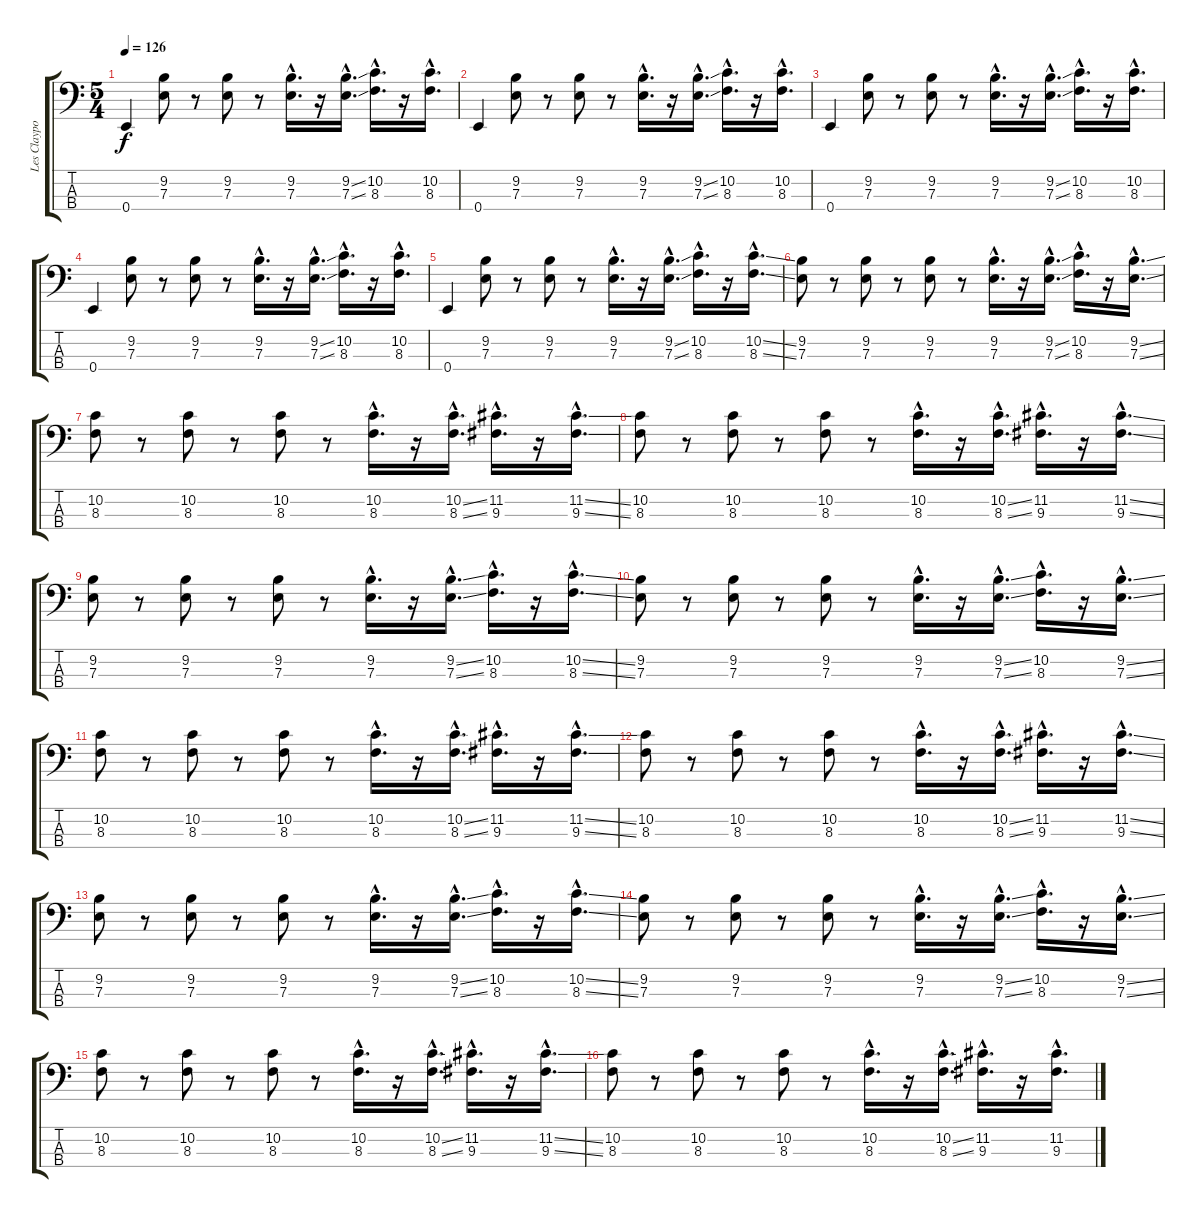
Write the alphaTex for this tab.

\track ("Les Claypool / Bass" "Les Claypo") {instrument slapbass2}
\staff {score tabs}
\tuning (G2 D2 A1 E1) {hide}
\ts (5 4)
\tempo 126
\clef f4
\ks c
0.4.4{dy f} (9.2 7.3).8 r.8 (9.2 7.3).8 r.8 (9.2{hac} 7.3{hac}).16{d} r.16 (9.2{ss hac} 7.3{ss hac}).16{d} (10.2{hac} 8.3{hac}).16{d} r.16 (10.2{hac} 8.3{hac}).16{d} |
0.4.4 (9.2 7.3).8 r.8 (9.2 7.3).8 r.8 (9.2{hac} 7.3{hac}).16{d} r.16 (9.2{ss hac} 7.3{ss hac}).16{d} (10.2{hac} 8.3{hac}).16{d} r.16 (10.2{hac} 8.3{hac}).16{d} |
0.4.4 (9.2 7.3).8 r.8 (9.2 7.3).8 r.8 (9.2{hac} 7.3{hac}).16{d} r.16 (9.2{ss hac} 7.3{ss hac}).16{d} (10.2{hac} 8.3{hac}).16{d} r.16 (10.2{hac} 8.3{hac}).16{d} |
0.4.4{volume 14} (9.2 7.3).8 r.8 (9.2 7.3).8 r.8 (9.2{hac} 7.3{hac}).16{d} r.16 (9.2{ss hac} 7.3{ss hac}).16{d} (10.2{hac} 8.3{hac}).16{d} r.16 (10.2{hac} 8.3{hac}).16{d} |
0.4.4 (9.2 7.3).8 r.8 (9.2 7.3).8 r.8 (9.2{hac} 7.3{hac}).16{d} r.16 (9.2{ss hac} 7.3{ss hac}).16{d} (10.2{hac} 8.3{hac}).16{d} r.16 (10.2{ss hac} 8.3{ss hac}).16{d} |
(9.2 7.3).8 r.8 (9.2 7.3).8 r.8 (9.2 7.3).8 r.8 (9.2{hac} 7.3{hac}).16{d} r.16 (9.2{ss hac} 7.3{ss hac}).16{d} (10.2{hac} 8.3{hac}).16{d} r.16 (9.2{ss hac} 7.3{ss hac}).16{d} |
(10.2 8.3).8 r.8 (10.2 8.3).8 r.8 (10.2 8.3).8 r.8 (10.2{hac} 8.3{hac}).16{d} r.16 (10.2{ss hac} 8.3{ss hac}).16{d} (11.2{hac} 9.3{hac}).16{d} r.16 (11.2{ss hac} 9.3{ss hac}).16{d} |
(10.2 8.3).8 r.8 (10.2 8.3).8 r.8 (10.2 8.3).8 r.8 (10.2{hac} 8.3{hac}).16{d} r.16 (10.2{ss hac} 8.3{ss hac}).16{d} (11.2{hac} 9.3{hac}).16{d} r.16 (11.2{ss hac} 9.3{ss hac}).16{d} |
(9.2 7.3).8 r.8 (9.2 7.3).8 r.8 (9.2 7.3).8 r.8 (9.2{hac} 7.3{hac}).16{d} r.16 (9.2{ss hac} 7.3{ss hac}).16{d} (10.2{hac} 8.3{hac}).16{d} r.16 (10.2{ss hac} 8.3{ss hac}).16{d} |
(9.2 7.3).8 r.8 (9.2 7.3).8 r.8 (9.2 7.3).8 r.8 (9.2{hac} 7.3{hac}).16{d} r.16 (9.2{ss hac} 7.3{ss hac}).16{d} (10.2{hac} 8.3{hac}).16{d} r.16 (9.2{ss hac} 7.3{ss hac}).16{d} |
(10.2 8.3).8 r.8 (10.2 8.3).8 r.8 (10.2 8.3).8 r.8 (10.2{hac} 8.3{hac}).16{d} r.16 (10.2{ss hac} 8.3{ss hac}).16{d} (11.2{hac} 9.3{hac}).16{d} r.16 (11.2{ss hac} 9.3{ss hac}).16{d} |
(10.2 8.3).8 r.8 (10.2 8.3).8 r.8 (10.2 8.3).8 r.8 (10.2{hac} 8.3{hac}).16{d} r.16 (10.2{ss hac} 8.3{ss hac}).16{d} (11.2{hac} 9.3{hac}).16{d} r.16 (11.2{ss hac} 9.3{ss hac}).16{d} |
(9.2 7.3).8 r.8 (9.2 7.3).8 r.8 (9.2 7.3).8 r.8 (9.2{hac} 7.3{hac}).16{d} r.16 (9.2{ss hac} 7.3{ss hac}).16{d} (10.2{hac} 8.3{hac}).16{d} r.16 (10.2{ss hac} 8.3{ss hac}).16{d} |
(9.2 7.3).8 r.8 (9.2 7.3).8 r.8 (9.2 7.3).8 r.8 (9.2{hac} 7.3{hac}).16{d} r.16 (9.2{ss hac} 7.3{ss hac}).16{d} (10.2{hac} 8.3{hac}).16{d} r.16 (9.2{ss hac} 7.3{ss hac}).16{d} |
(10.2 8.3).8 r.8 (10.2 8.3).8 r.8 (10.2 8.3).8 r.8 (10.2{hac} 8.3{hac}).16{d} r.16 (10.2{ss hac} 8.3{ss hac}).16{d} (11.2{hac} 9.3{hac}).16{d} r.16 (11.2{ss hac} 9.3{ss hac}).16{d} |
(10.2 8.3).8 r.8 (10.2 8.3).8 r.8 (10.2 8.3).8 r.8 (10.2{hac} 8.3{hac}).16{d} r.16 (10.2{ss hac} 8.3{ss hac}).16{d} (11.2{hac} 9.3{hac}).16{d} r.16 (11.2{ss hac} 9.3{ss hac}).16{d}
